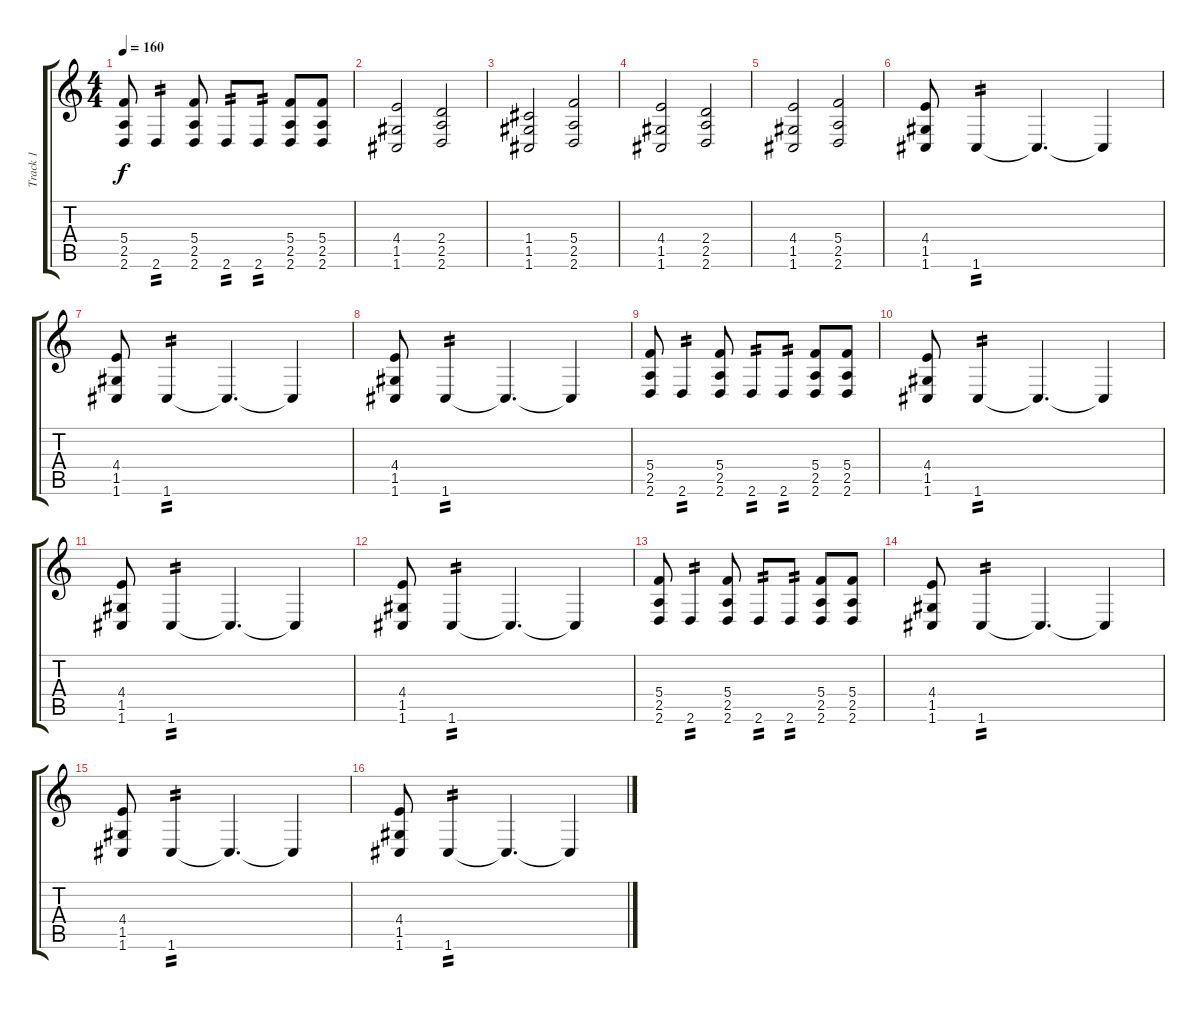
\track ("Track 1" "Track 1") {instrument distortionguitar}
\staff {score tabs}
\tuning (D4 A3 F3 C3 G2 C2) {hide}
\ts (4 4)
\tempo 160
\clef g2
\ks c
(5.4 2.5 2.6).8{dy f} 2.6.4{tp 2} (5.4 2.5 2.6).8 2.6.8{tp 2} 2.6.8{tp 2} (5.4 2.5 2.6).8 (5.4 2.5 2.6).8 |
(4.4 1.5 1.6).2 (2.4 2.5 2.6).2 |
(1.4 1.5 1.6).2 (5.4 2.5 2.6).2 |
(4.4 1.5 1.6).2 (2.4 2.5 2.6).2 |
(4.4 1.5 1.6).2 (5.4 2.5 2.6).2 |
(4.4 1.5 1.6).8 1.6.4{tp 2} 1.6{t}.4{d} 1.6{t}.4 |
(4.4 1.5 1.6).8 1.6.4{tp 2} 1.6{t}.4{d} 1.6{t}.4 |
(4.4 1.5 1.6).8 1.6.4{tp 2} 1.6{t}.4{d} 1.6{t}.4 |
(5.4 2.5 2.6).8 2.6.4{tp 2} (5.4 2.5 2.6).8 2.6.8{tp 2} 2.6.8{tp 2} (5.4 2.5 2.6).8 (5.4 2.5 2.6).8 |
(4.4 1.5 1.6).8 1.6.4{tp 2} 1.6{t}.4{d} 1.6{t}.4 |
(4.4 1.5 1.6).8 1.6.4{tp 2} 1.6{t}.4{d} 1.6{t}.4 |
(4.4 1.5 1.6).8 1.6.4{tp 2} 1.6{t}.4{d} 1.6{t}.4 |
(5.4 2.5 2.6).8 2.6.4{tp 2} (5.4 2.5 2.6).8 2.6.8{tp 2} 2.6.8{tp 2} (5.4 2.5 2.6).8 (5.4 2.5 2.6).8 |
(4.4 1.5 1.6).8 1.6.4{tp 2} 1.6{t}.4{d} 1.6{t}.4 |
(4.4 1.5 1.6).8 1.6.4{tp 2} 1.6{t}.4{d} 1.6{t}.4 |
(4.4 1.5 1.6).8 1.6.4{tp 2} 1.6{t}.4{d} 1.6{t}.4
